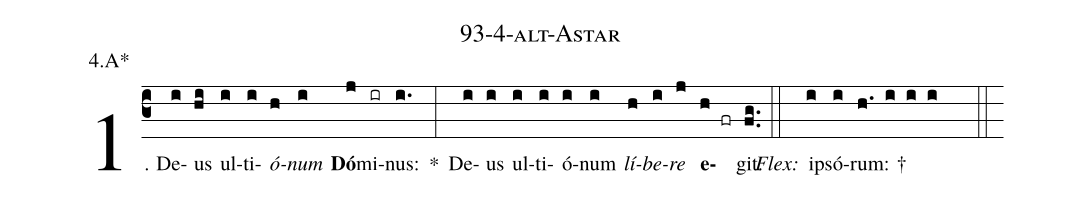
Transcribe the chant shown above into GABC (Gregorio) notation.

name: 93-4-alt-Astar;
annotation: 4.A*;
%%
(c3)1. De(i)us(hi) ul(i)ti(i)<i>ó</i>(h)<i>num</i>(i) <b>Dó</b>(j)mi(ir)nus:(i.) *(:) De(i)us(i) ul(i)ti(i)ó(i)num(i) <i>lí</i>(h)<i>be</i>(i)<i>re</i>(j) <b>e</b>(h fr)git.(fg..) (::)
<i>Flex:</i>()  ip(i)só(i)rum: †(h. i i i  ::)
